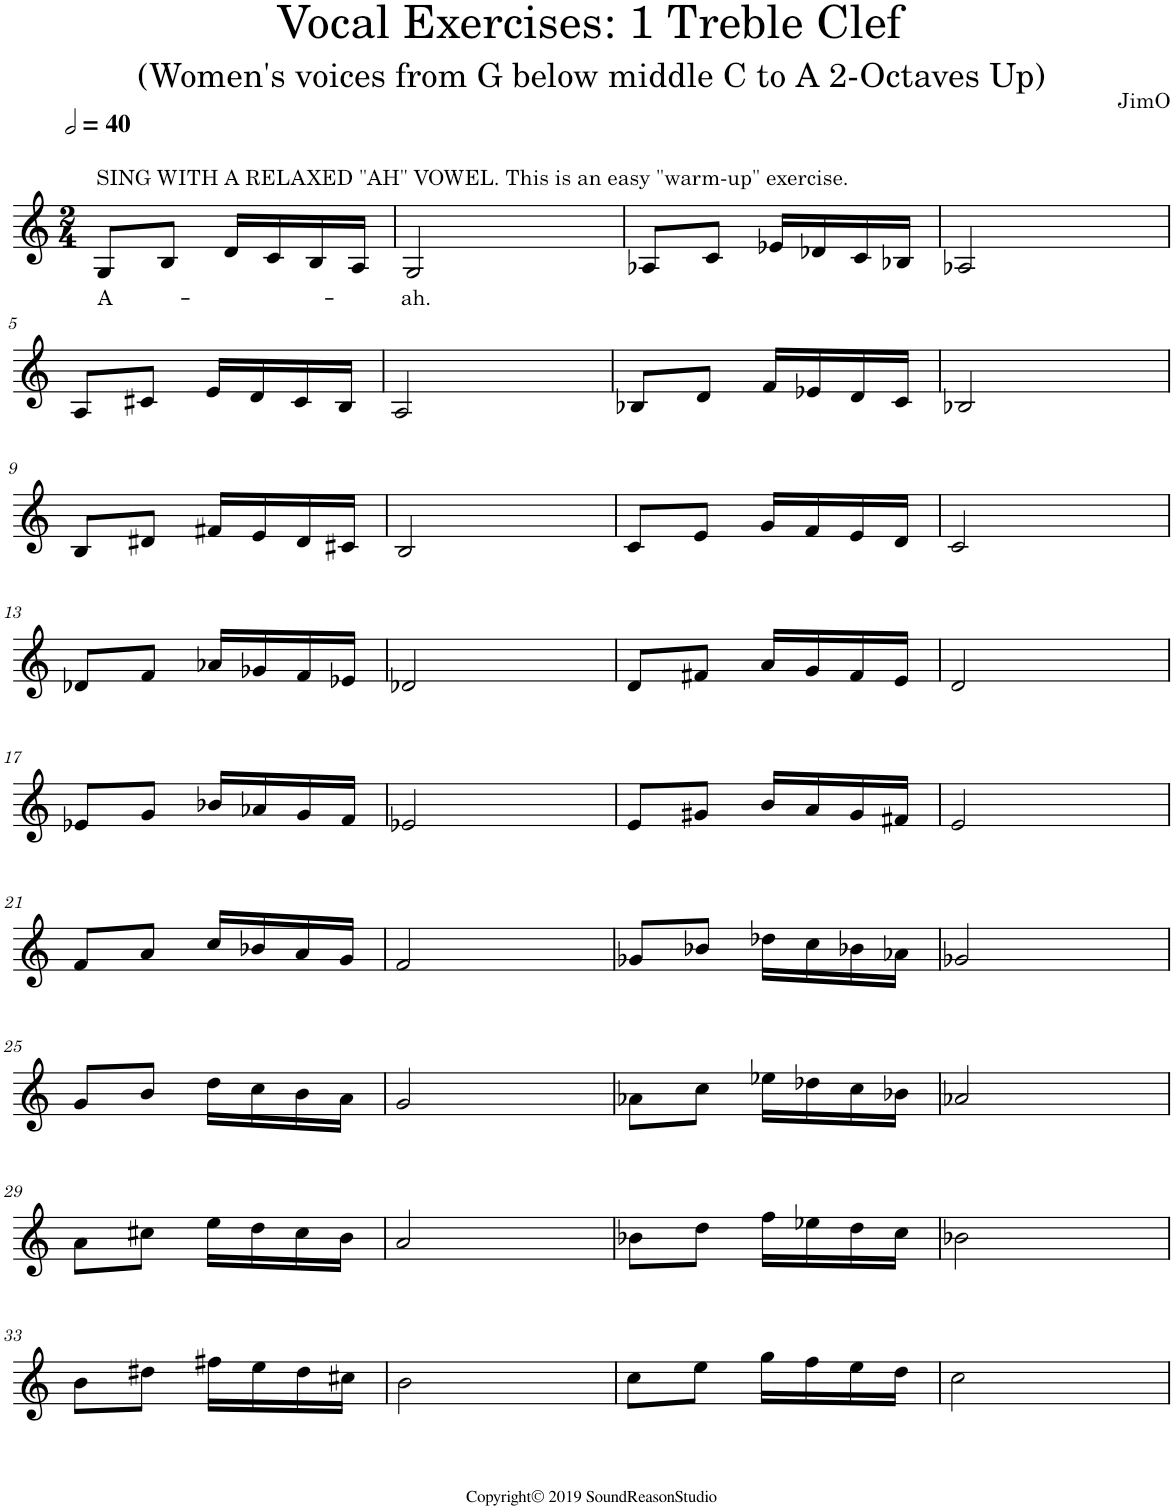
**kern	**text
*part1	*part1
*staff1	*staff1
*I"Piano	*
*I'Pno.	*
*clefG2	*
*k[]	*
*M2/4	*
*MM80	*
=1	=1
!LO:TX:a:t=SING WITH A RELAXED "AH" VOWEL. This is an easy "warm-up" exercise.	!
!	!LO:LY:b
8G/L	A-
8B/J	.
16d/LL	.
16c/	.
16B/	.
16A/JJ	.
=2	=2
!	!LO:LY:b
2G/	-ah.
=3	=3
8A-X/L	.
8c/J	.
16e-X/LL	.
16d-X/	.
16c/	.
16B-X/JJ	.
=4	=4
2A-X/	.
!!LO:LB:g=z
=5	=5
8A/L	.
8c#X/J	.
16e/LL	.
16d/	.
16c#/	.
16B/JJ	.
=6	=6
2A/	.
=7	=7
8B-X/L	.
8d/J	.
16f/LL	.
16e-X/	.
16d/	.
16c/JJ	.
=8	=8
2B-X/	.
!!LO:LB:g=z
=9	=9
8B/L	.
8d#X/J	.
16f#X/LL	.
16e/	.
16d#/	.
16c#X/JJ	.
=10	=10
2B/	.
=11	=11
8c/L	.
8e/J	.
16g/LL	.
16f/	.
16e/	.
16d/JJ	.
=12	=12
2c/	.
!!LO:LB:g=z
=13	=13
8d-X/L	.
8f/J	.
16a-X/LL	.
16g-X/	.
16f/	.
16e-X/JJ	.
=14	=14
2d-X/	.
=15	=15
8d/L	.
8f#X/J	.
16a/LL	.
16g/	.
16f#/	.
16e/JJ	.
=16	=16
2d/	.
!!LO:LB:g=z
=17	=17
8e-X/L	.
8g/J	.
16b-X/LL	.
16a-X/	.
16g/	.
16f/JJ	.
=18	=18
2e-X/	.
=19	=19
8e/L	.
8g#X/J	.
16b/LL	.
16a/	.
16g#/	.
16f#X/JJ	.
=20	=20
2e/	.
!!LO:LB:g=z
=21	=21
8f/L	.
8a/J	.
16cc/LL	.
16b-X/	.
16a/	.
16g/JJ	.
=22	=22
2f/	.
=23	=23
8g-X/L	.
8b-X/J	.
16dd-X\LL	.
16cc\	.
16b-X\	.
16a-X\JJ	.
=24	=24
2g-X/	.
!!LO:LB:g=z
=25	=25
8g/L	.
8b/J	.
16dd\LL	.
16cc\	.
16b\	.
16a\JJ	.
=26	=26
2g/	.
=27	=27
8a-X\L	.
8cc\J	.
16ee-X\LL	.
16dd-X\	.
16cc\	.
16b-X\JJ	.
=28	=28
2a-X/	.
!!LO:LB:g=z
=29	=29
8a\L	.
8cc#X\J	.
16ee\LL	.
16dd\	.
16cc#\	.
16b\JJ	.
=30	=30
2a/	.
=31	=31
8b-X\L	.
8dd\J	.
16ff\LL	.
16ee-X\	.
16dd\	.
16cc\JJ	.
=32	=32
2b-X\	.
!!LO:LB:g=z
=33	=33
8b\L	.
8dd#X\J	.
16ff#X\LL	.
16ee\	.
16dd#\	.
16cc#X\JJ	.
=34	=34
2b\	.
=35	=35
8cc\L	.
8ee\J	.
16gg\LL	.
16ff\	.
16ee\	.
16dd\JJ	.
=36	=36
2cc\	.
=	=
*-	*-
